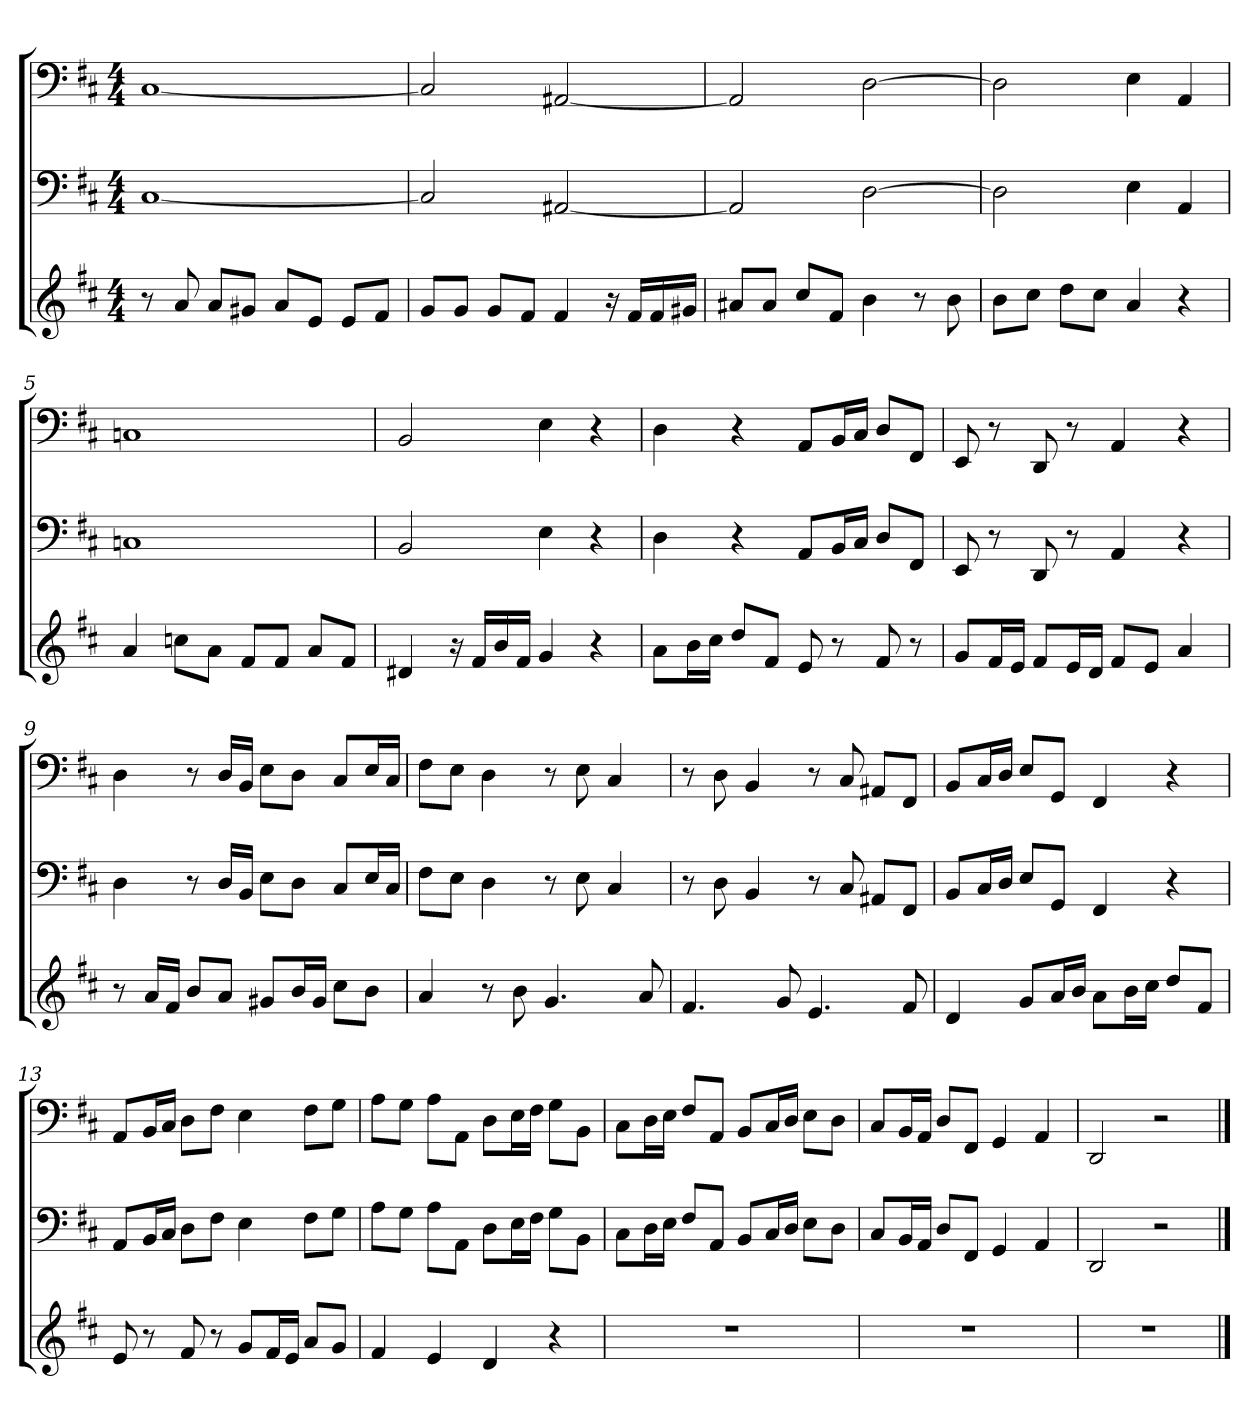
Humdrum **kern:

**kern	**kern	**kern
*part3	*part2	*part1
*staff3	*staff2	*staff1
*	*clefF4	*clefF4
*k[f#c#]	*k[f#c#]	*k[f#c#]
*D:	*D:	*D:
*M4/4	*M4/4	*M4/4
=1	=1	=1
8r	[1C#	[1C#
8a	.	.
8aL	.	.
8g#XJ	.	.
8aL	.	.
8eJ	.	.
8eL	.	.
8f#J	.	.
=2	=2	=2
8gL	2C#]	2C#]
8gJ	.	.
8gL	.	.
8f#J	.	.
4f#	[2AA#X	[2AA#X
16r	.	.
16f#LL	.	.
16f#	.	.
16g#XJJ	.	.
=3	=3	=3
8a#XL	2AA#]	2AA#]
8a#J	.	.
8cc#L	.	.
8f#J	.	.
4b	[2D	[2D
8r	.	.
8b	.	.
=4	=4	=4
8bL	2D]	2D]
8cc#J	.	.
8ddL	.	.
8cc#J	.	.
4a	4E	4E
4r	4AA	4AA
=5	=5	=5
4a	1Cn	1Cn
8ccnL	.	.
8aJ	.	.
8f#L	.	.
8f#J	.	.
8aL	.	.
8f#J	.	.
=6	=6	=6
4d#X	2BB	2BB
16r	.	.
16f#LL	.	.
16b	.	.
16f#JJ	.	.
4g	4E	4E
4r	4r	4r
=7	=7	=7
8aL	4D	4D
16bL	.	.
16cc#JJ	.	.
8ddL	4r	4r
8f#J	.	.
8e	8AA/L	8AA/L
8r	16BB/L	16BB/L
.	16C#/JJ	16C#/JJ
8f#	8D/L	8D/L
8r	8FF#/J	8FF#/J
=8	=8	=8
8gL	8EE	8EE
16f#L	8r	8r
16eJJ	.	.
8f#L	8DD	8DD
16eL	8r	8r
16dJJ	.	.
8f#L	4AA	4AA
8eJ	.	.
4a	4r	4r
=9	=9	=9
8r	4D	4D
16aLL	.	.
16f#JJ	.	.
8bL	8r	8r
8aJ	16D/LL	16D/LL
.	16BB/JJ	16BB/JJ
8g#XL	8E\L	8E\L
16bL	8D\J	8D\J
16g#JJ	.	.
8cc#L	8C#/L	8C#/L
8bJ	16E/L	16E/L
.	16C#/JJ	16C#/JJ
=10	=10	=10
4a	8F#\L	8F#\L
.	8E\J	8E\J
8r	4D	4D
8b	.	.
4.g	8r	8r
.	8E	8E
.	4C#	4C#
8a	.	.
=11	=11	=11
4.f#	8r	8r
.	8D	8D
.	4BB	4BB
8g	.	.
4.e	8r	8r
.	8C#	8C#
.	8AA#X/L	8AA#X/L
8f#	8FF#/J	8FF#/J
=12	=12	=12
4d	8BB/L	8BB/L
.	16C#/L	16C#/L
.	16D/JJ	16D/JJ
8gL	8E/L	8E/L
16aL	8GG/J	8GG/J
16bJJ	.	.
8aL	4FF#	4FF#
16bL	.	.
16cc#JJ	.	.
8ddL	4r	4r
8f#J	.	.
=13	=13	=13
8e	8AA/L	8AA/L
8r	16BB/L	16BB/L
.	16C#/JJ	16C#/JJ
8f#	8D\L	8D\L
8r	8F#\J	8F#\J
8gL	4E	4E
16f#L	.	.
16eJJ	.	.
8aL	8F#\L	8F#\L
8gJ	8G\J	8G\J
=14	=14	=14
4f#	8A\L	8A\L
.	8G\J	8G\J
4e	8A\L	8A\L
.	8AA\J	8AA\J
4d	8D\L	8D\L
.	16E\L	16E\L
.	16F#\JJ	16F#\JJ
4r	8G\L	8G\L
.	8BB\J	8BB\J
=15	=15	=15
1r	8C#\L	8C#\L
.	16D\L	16D\L
.	16E\JJ	16E\JJ
.	8F#/L	8F#/L
.	8AA/J	8AA/J
.	8BB/L	8BB/L
.	16C#/L	16C#/L
.	16D/JJ	16D/JJ
.	8E\L	8E\L
.	8D\J	8D\J
=16	=16	=16
1r	8C#/L	8C#/L
.	16BB/L	16BB/L
.	16AA/JJ	16AA/JJ
.	8D/L	8D/L
.	8FF#/J	8FF#/J
.	4GG	4GG
.	4AA	4AA
=17	=17	=17
1r	2DD	2DD
.	2r	2r
==	==	==
*-	*-	*-
